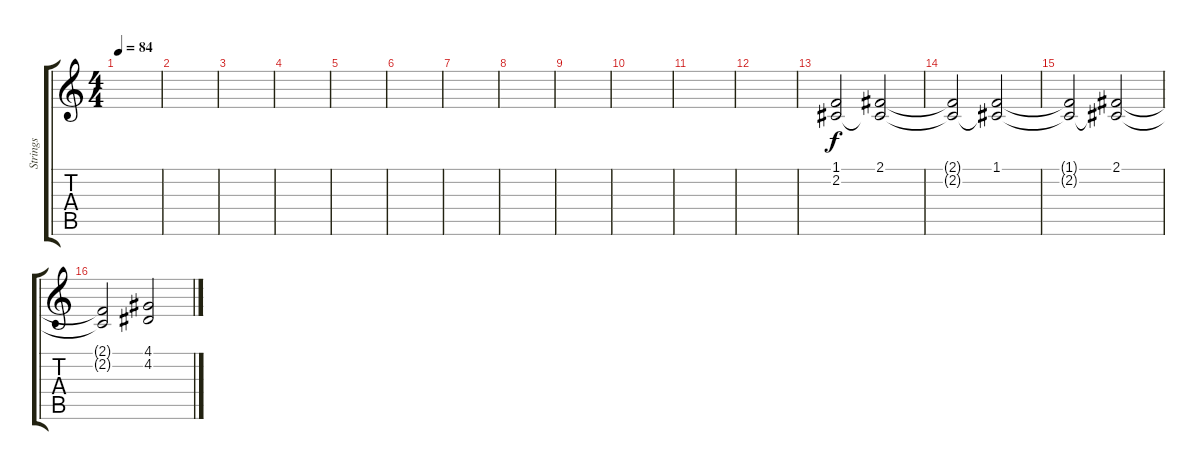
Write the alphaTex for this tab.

\track ("Strings" "Strings") {instrument synthstrings1}
\staff {score tabs}
\tuning (E4 B3 G3 D3 A2 E2) {hide}
\ts (4 4)
\tempo 84
\clef g2
\ks c
|
|
|
|
|
|
|
|
|
|
|
|
(1.1 2.2).2 (2.1 2.2{t}).2 |
(2.1{t} 2.2{t}).2 (1.1 2.2{t}).2 |
(1.1{t} 2.2{t}).2 (2.1 2.2{t}).2 |
(2.1{t} 2.2{t}).2 (4.1 4.2).2
